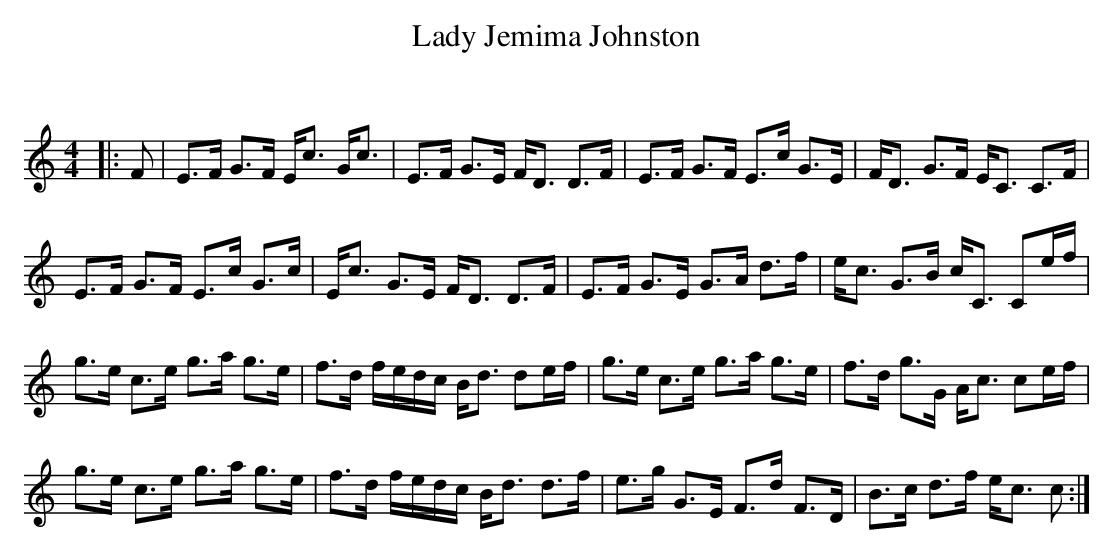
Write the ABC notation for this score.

X:1
T: Lady Jemima Johnston
C:
Q: 128
K:C
M:4/4
L:1/16
|:F2|E3F G3F Ec3 Gc3|E3F G3E FD3 D3F|E3F G3F E3c G3E|FD3 G3F EC3 C3F|
E3F G3F E3c G3c|Ec3 G3E FD3 D3F|E3F G3E G3A d3f|ec3 G3B cC3 C2ef|
g3e c3e g3a g3e|f3d fedc Bd3 d2ef|g3e c3e g3a g3e|f3d g3G Ac3 c2ef|
g3e c3e g3a g3e|f3d fedc Bd3 d3f|e3g G3E F3d F3D|B3c d3f ec3 c2:|
